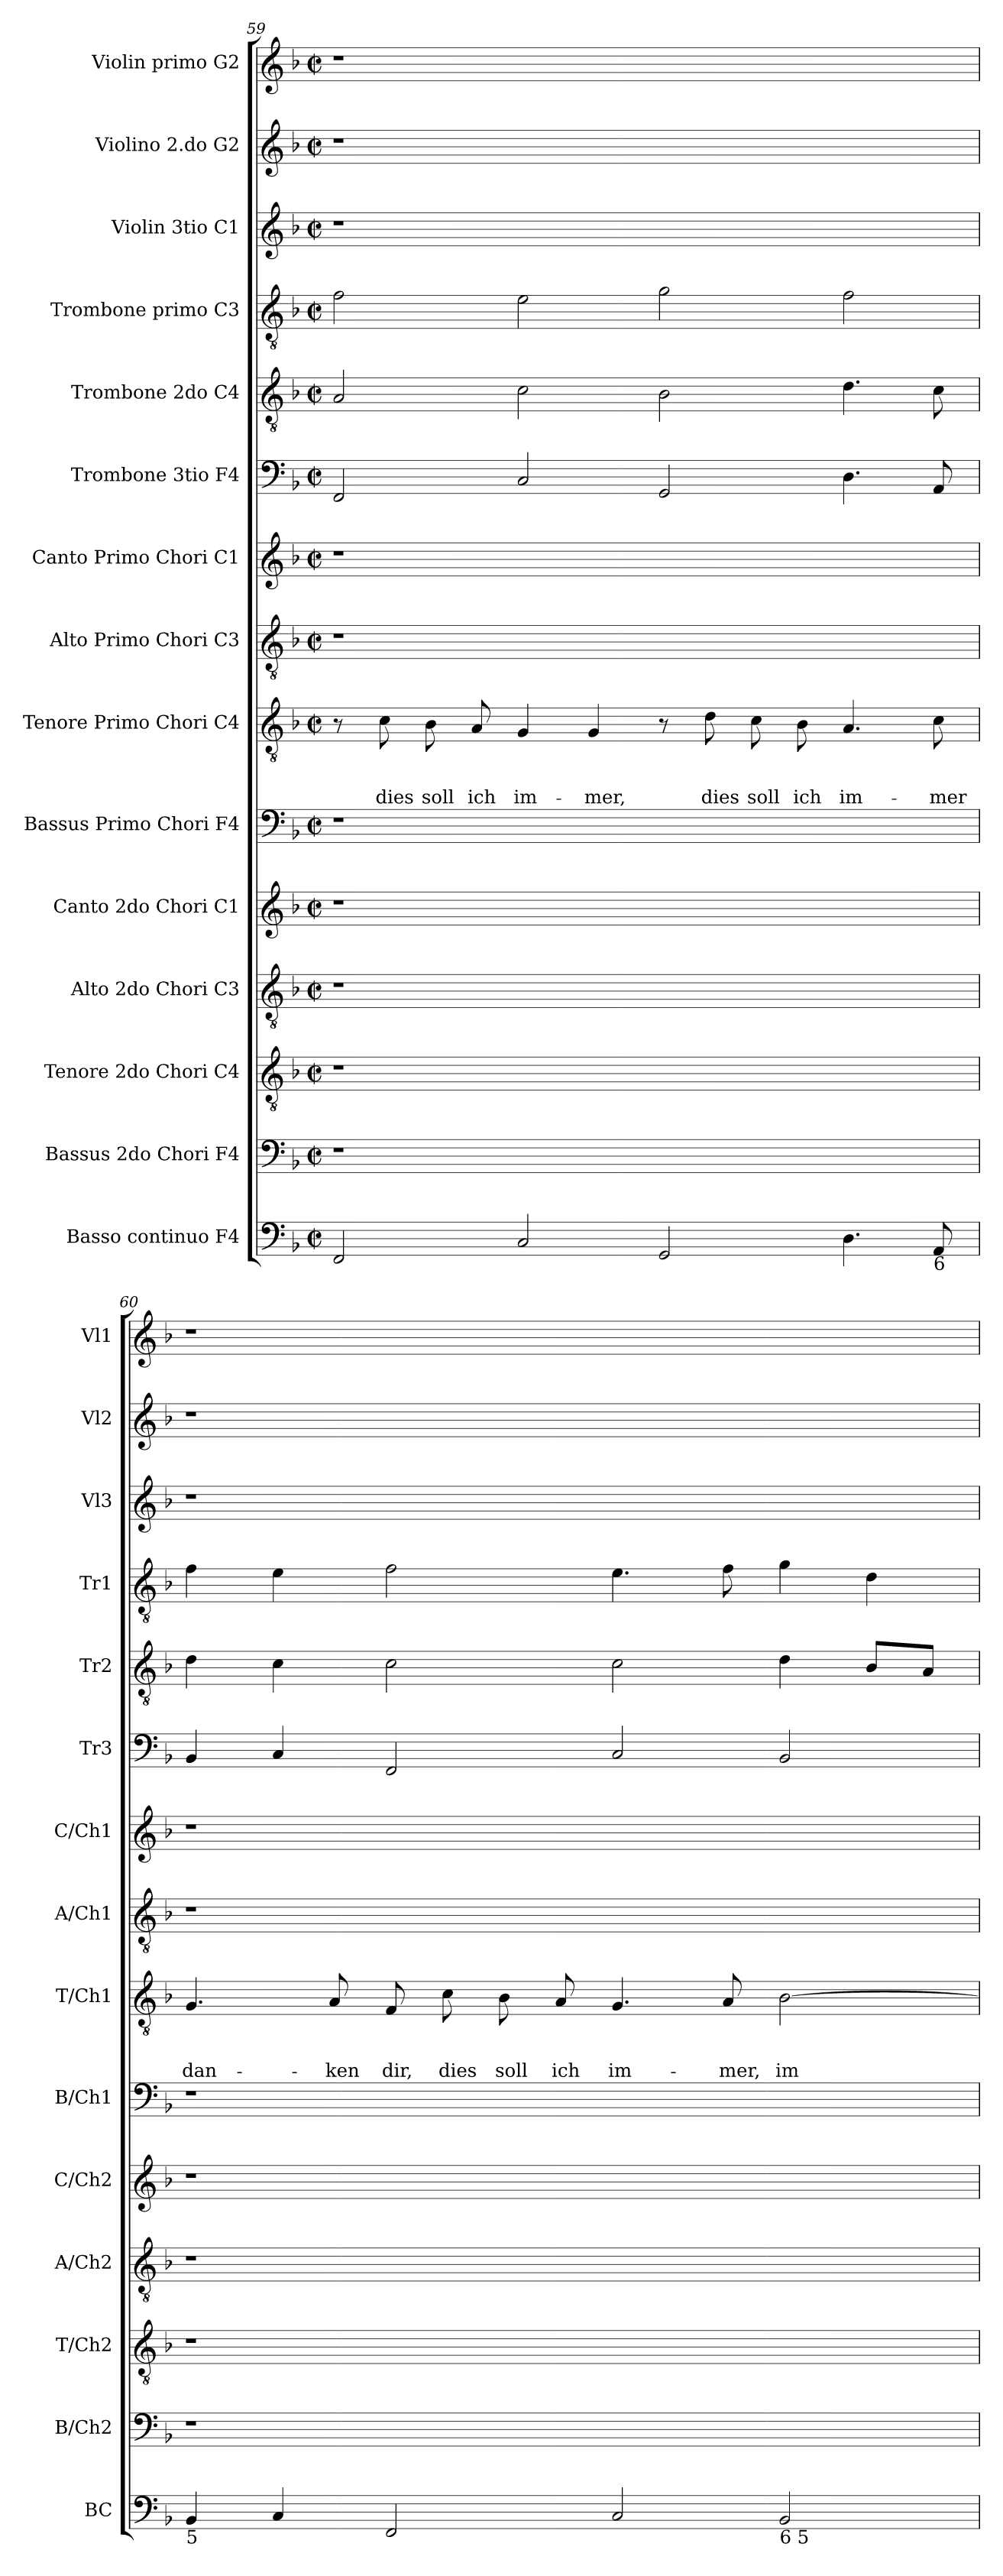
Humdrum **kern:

**kern	**kern	**kern	**kern	**kern	**kern	**kern	**text	**text	**text	**kern	**kern	**kern	**kern	**kern	**kern	**kern	**kern
*part15	*part14	*part13	*part12	*part11	*part10	*part9	*part9	*part9	*part9	*part8	*part7	*part6	*part5	*part4	*part3	*part2	*part1
*staff15	*staff14	*staff13	*staff12	*staff11	*staff10	*staff9	*staff9	*staff9	*staff9	*staff8	*staff7	*staff6	*staff5	*staff4	*staff3	*staff2	*staff1
*I"Basso continuo F4	*I"Bassus  2do Chori F4	*I"Tenore 2do Chori C4	*I"Alto 2do Chori C3	*I"Canto 2do Chori C1	*I"Bassus Primo Chori F4	*I"Tenore Primo Chori C4	*	*	*	*I"Alto Primo Chori C3	*I"Canto Primo Chori C1	*I"Trombone 3tio F4	*I"Trombone 2do C4	*I"Trombone primo C3	*I"Violin 3tio C1	*I"Violino 2.do G2	*I"Violin primo G2
*I'BC	*I'B/Ch2	*I'T/Ch2	*I'A/Ch2	*I'C/Ch2	*I'B/Ch1	*I'T/Ch1	*	*	*	*I'A/Ch1	*I'C/Ch1	*I'Tr3	*I'Tr2	*I'Tr1	*I'Vl3	*I'Vl2	*I'Vl1
*clefF4	*clefF4	*clefGv2	*clefGv2	*clefG2	*clefF4	*clefGv2	*	*	*	*clefGv2	*clefG2	*clefF4	*clefGv2	*clefGv2	*clefG2	*clefG2	*clefG2
*k[b-]	*k[b-]	*k[b-]	*k[b-]	*k[b-]	*k[b-]	*k[b-]	*	*	*	*k[b-]	*k[b-]	*k[b-]	*k[b-]	*k[b-]	*k[b-]	*k[b-]	*k[b-]
*F:	*F:	*F:	*F:	*F:	*F:	*F:	*	*	*	*F:	*F:	*F:	*F:	*F:	*F:	*F:	*F:
*M2/2	*M2/2	*M2/2	*M2/2	*M2/2	*M2/2	*M2/2	*	*	*	*M2/2	*M2/2	*M2/2	*M2/2	*M2/2	*M2/2	*M2/2	*M2/2
*met(c|)	*met(c|)	*met(c|)	*met(c|)	*met(c|)	*met(c|)	*met(c|)	*	*	*	*met(c|)	*met(c|)	*met(c|)	*met(c|)	*met(c|)	*met(c|)	*met(c|)	*met(c|)
=59	=59	=59	=59	=59	=59	=59	=59	=59	=59	=59	=59	=59	=59	=59	=59	=59	=59
2FF/	1r	1r	1r	1r	1r	8r	.	.	.	1r	1r	2FF/	2A/	2f\	1r	1r	1r
!	!	!	!	!	!	!	!	!	!LO:LY:b	!	!	!	!	!	!	!	!
.	.	.	.	.	.	8c\	.	.	dies	.	.	.	.	.	.	.	.
!	!	!	!	!	!	!	!	!	!LO:LY:b	!	!	!	!	!	!	!	!
.	.	.	.	.	.	8B-\	.	.	soll	.	.	.	.	.	.	.	.
!	!	!	!	!	!	!	!	!	!LO:LY:b	!	!	!	!	!	!	!	!
.	.	.	.	.	.	8A/	.	.	ich	.	.	.	.	.	.	.	.
!	!	!	!	!	!	!	!	!	!LO:LY:b	!	!	!	!	!	!	!	!
2C/	.	.	.	.	.	4G/	.	.	im-	.	.	2C/	2c\	2e\	.	.	.
!	!	!	!	!	!	!	!	!	!LO:LY:b	!	!	!	!	!	!	!	!
.	.	.	.	.	.	4G/	.	.	-mer,	.	.	.	.	.	.	.	.
2GG/	1ryy	1ryy	1ryy	1ryy	1ryy	8r	.	.	.	1ryy	1ryy	2GG/	2B-\	2g\	1ryy	1ryy	1ryy
!	!	!	!	!	!	!	!	!	!LO:LY:b	!	!	!	!	!	!	!	!
.	.	.	.	.	.	8d\	.	.	dies	.	.	.	.	.	.	.	.
!	!	!	!	!	!	!	!	!	!LO:LY:b	!	!	!	!	!	!	!	!
.	.	.	.	.	.	8c\	.	.	soll	.	.	.	.	.	.	.	.
!	!	!	!	!	!	!	!	!	!LO:LY:b	!	!	!	!	!	!	!	!
.	.	.	.	.	.	8B-\	.	.	ich	.	.	.	.	.	.	.	.
!	!	!	!	!	!	!	!	!	!LO:LY:b	!	!	!	!	!	!	!	!
4.D\	.	.	.	.	.	4.A/	.	.	im-	.	.	4.D\	4.d\	2f\	.	.	.
!LO:TX:b:t=6	!	!	!	!	!	!	!	!	!	!	!	!	!	!	!	!	!
!	!	!	!	!	!	!	!	!	!LO:LY:b	!	!	!	!	!	!	!	!
8AA/	.	.	.	.	.	8c\	.	.	-mer	.	.	8AA/	8c\	.	.	.	.
!!LO:LB:g=z
=60	=60	=60	=60	=60	=60	=60	=60	=60	=60	=60	=60	=60	=60	=60	=60	=60	=60
!LO:TX:b:t=5	!	!	!	!	!	!	!	!	!	!	!	!	!	!	!	!	!
!	!	!	!	!	!	!	!	!	!LO:LY:b	!	!	!	!	!	!	!	!
4BB-/	1r	1r	1r	1r	1r	4.G/	.	.	dan-	1r	1r	4BB-/	4d\	4f\	1r	1r	1r
4C/	.	.	.	.	.	.	.	.	.	.	.	4C/	4c\	4e\	.	.	.
!	!	!	!	!	!	!	!	!	!LO:LY:b	!	!	!	!	!	!	!	!
.	.	.	.	.	.	8A/	.	.	-ken	.	.	.	.	.	.	.	.
!	!	!	!	!	!	!	!	!	!LO:LY:b	!	!	!	!	!	!	!	!
2FF/	.	.	.	.	.	8F/	.	.	dir,	.	.	2FF/	2c\	2f\	.	.	.
!	!	!	!	!	!	!	!	!	!LO:LY:b	!	!	!	!	!	!	!	!
.	.	.	.	.	.	8c\	.	.	dies	.	.	.	.	.	.	.	.
!	!	!	!	!	!	!	!	!	!LO:LY:b	!	!	!	!	!	!	!	!
.	.	.	.	.	.	8B-\	.	.	soll	.	.	.	.	.	.	.	.
!	!	!	!	!	!	!	!	!	!LO:LY:b	!	!	!	!	!	!	!	!
.	.	.	.	.	.	8A/	.	.	ich	.	.	.	.	.	.	.	.
!	!	!	!	!	!	!	!	!	!LO:LY:b	!	!	!	!	!	!	!	!
2C/	1ryy	1ryy	1ryy	1ryy	1ryy	4.G/	.	.	im-	1ryy	1ryy	2C/	2c\	4.e\	1ryy	1ryy	1ryy
!	!	!	!	!	!	!	!	!	!LO:LY:b	!	!	!	!	!	!	!	!
.	.	.	.	.	.	8A/	.	.	-mer,	.	.	.	.	8f\	.	.	.
!LO:TX:b:t=6 5	!	!	!	!	!	!	!	!	!	!	!	!	!	!	!	!	!
!	!	!	!	!	!	!	!	!	!LO:LY:b	!	!	!	!	!	!	!	!
2BB-/	.	.	.	.	.	[2B-\	.	.	im-	.	.	2BB-/	4d\	4g\	.	.	.
.	.	.	.	.	.	.	.	.	.	.	.	.	8B-/L	4d\	.	.	.
.	.	.	.	.	.	.	.	.	.	.	.	.	8A/J	.	.	.	.
=	=	=	=	=	=	=	=	=	=	=	=	=	=	=	=	=	=
*-	*-	*-	*-	*-	*-	*-	*-	*-	*-	*-	*-	*-	*-	*-	*-	*-	*-
